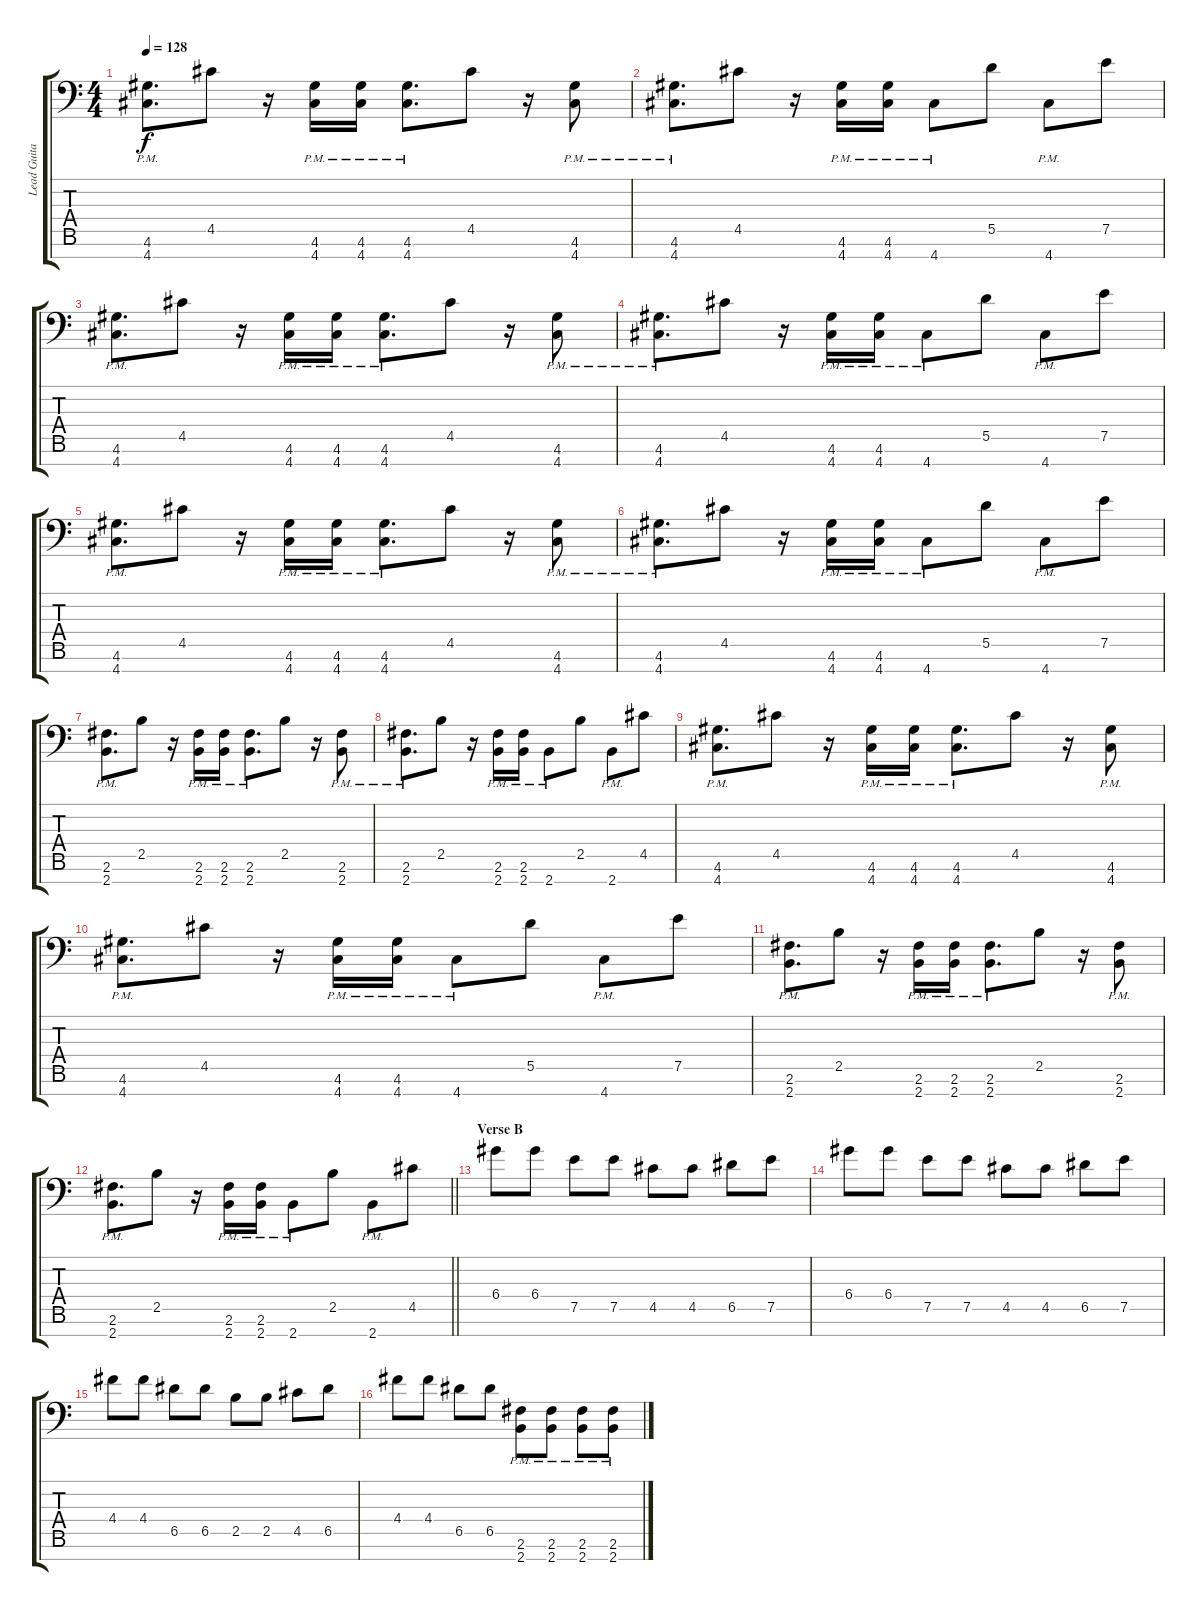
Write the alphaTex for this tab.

\track ("Lead Guitar" "Lead Guita") {instrument overdrivenguitar}
\staff {score tabs}
\tuning (E4 B3 G3 D3 A2 E2 A1) {hide}
\ts (4 4)
\tempo 128
\clef f4
\ks c
(4.6{pm} 4.7{pm}).8{d dy f} 4.5.8 r.16 (4.6{pm} 4.7{pm}).16 (4.6{pm} 4.7{pm}).16 (4.6{pm} 4.7{pm}).8{d} 4.5.8 r.16 (4.6{pm} 4.7{pm}).8 |
(4.6{pm} 4.7{pm}).8{d} 4.5.8 r.16 (4.6{pm} 4.7{pm}).16 (4.6{pm} 4.7{pm}).16 4.7{pm}.8 5.5.8 4.7{pm}.8 7.5.8 |
(4.6{pm} 4.7{pm}).8{d} 4.5.8 r.16 (4.6{pm} 4.7{pm}).16 (4.6{pm} 4.7{pm}).16 (4.6{pm} 4.7{pm}).8{d} 4.5.8 r.16 (4.6{pm} 4.7{pm}).8 |
(4.6{pm} 4.7{pm}).8{d} 4.5.8 r.16 (4.6{pm} 4.7{pm}).16 (4.6{pm} 4.7{pm}).16 4.7{pm}.8 5.5.8 4.7{pm}.8 7.5.8 |
(4.6{pm} 4.7{pm}).8{d} 4.5.8 r.16 (4.6{pm} 4.7{pm}).16 (4.6{pm} 4.7{pm}).16 (4.6{pm} 4.7{pm}).8{d} 4.5.8 r.16 (4.6{pm} 4.7{pm}).8 |
(4.6{pm} 4.7{pm}).8{d} 4.5.8 r.16 (4.6{pm} 4.7{pm}).16 (4.6{pm} 4.7{pm}).16 4.7{pm}.8 5.5.8 4.7{pm}.8 7.5.8 |
(2.6{pm} 2.7{pm}).8{d} 2.5.8 r.16 (2.6{pm} 2.7{pm}).16 (2.6{pm} 2.7{pm}).16 (2.6{pm} 2.7{pm}).8{d} 2.5.8 r.16 (2.6{pm} 2.7{pm}).8 |
(2.6{pm} 2.7{pm}).8{d} 2.5.8 r.16 (2.6{pm} 2.7{pm}).16 (2.6{pm} 2.7{pm}).16 2.7{pm}.8 2.5.8 2.7{pm}.8 4.5.8 |
(4.6{pm} 4.7{pm}).8{d} 4.5.8 r.16 (4.6{pm} 4.7{pm}).16 (4.6{pm} 4.7{pm}).16 (4.6{pm} 4.7{pm}).8{d} 4.5.8 r.16 (4.6{pm} 4.7{pm}).8 |
(4.6{pm} 4.7{pm}).8{d} 4.5.8 r.16 (4.6{pm} 4.7{pm}).16 (4.6{pm} 4.7{pm}).16 4.7{pm}.8 5.5.8 4.7{pm}.8 7.5.8 |
(2.6{pm} 2.7{pm}).8{d} 2.5.8 r.16 (2.6{pm} 2.7{pm}).16 (2.6{pm} 2.7{pm}).16 (2.6{pm} 2.7{pm}).8{d} 2.5.8 r.16 (2.6{pm} 2.7{pm}).8 |
\barLineRight lightlight
(2.6{pm} 2.7{pm}).8{d} 2.5.8 r.16 (2.6{pm} 2.7{pm}).16 (2.6{pm} 2.7{pm}).16 2.7{pm}.8 2.5.8 2.7{pm}.8 4.5.8 |
\section ("" "Verse B")
6.4.8 6.4.8 7.5.8 7.5.8 4.5.8 4.5.8 6.5.8 7.5.8 |
6.4.8 6.4.8 7.5.8 7.5.8 4.5.8 4.5.8 6.5.8 7.5.8 |
4.4.8 4.4.8 6.5.8 6.5.8 2.5.8 2.5.8 4.5.8 6.5.8 |
4.4.8 4.4.8 6.5.8 6.5.8 (2.6{pm} 2.7{pm}).8 (2.6{pm} 2.7{pm}).8 (2.6{pm} 2.7{pm}).8 (2.6{pm} 2.7{pm}).8
